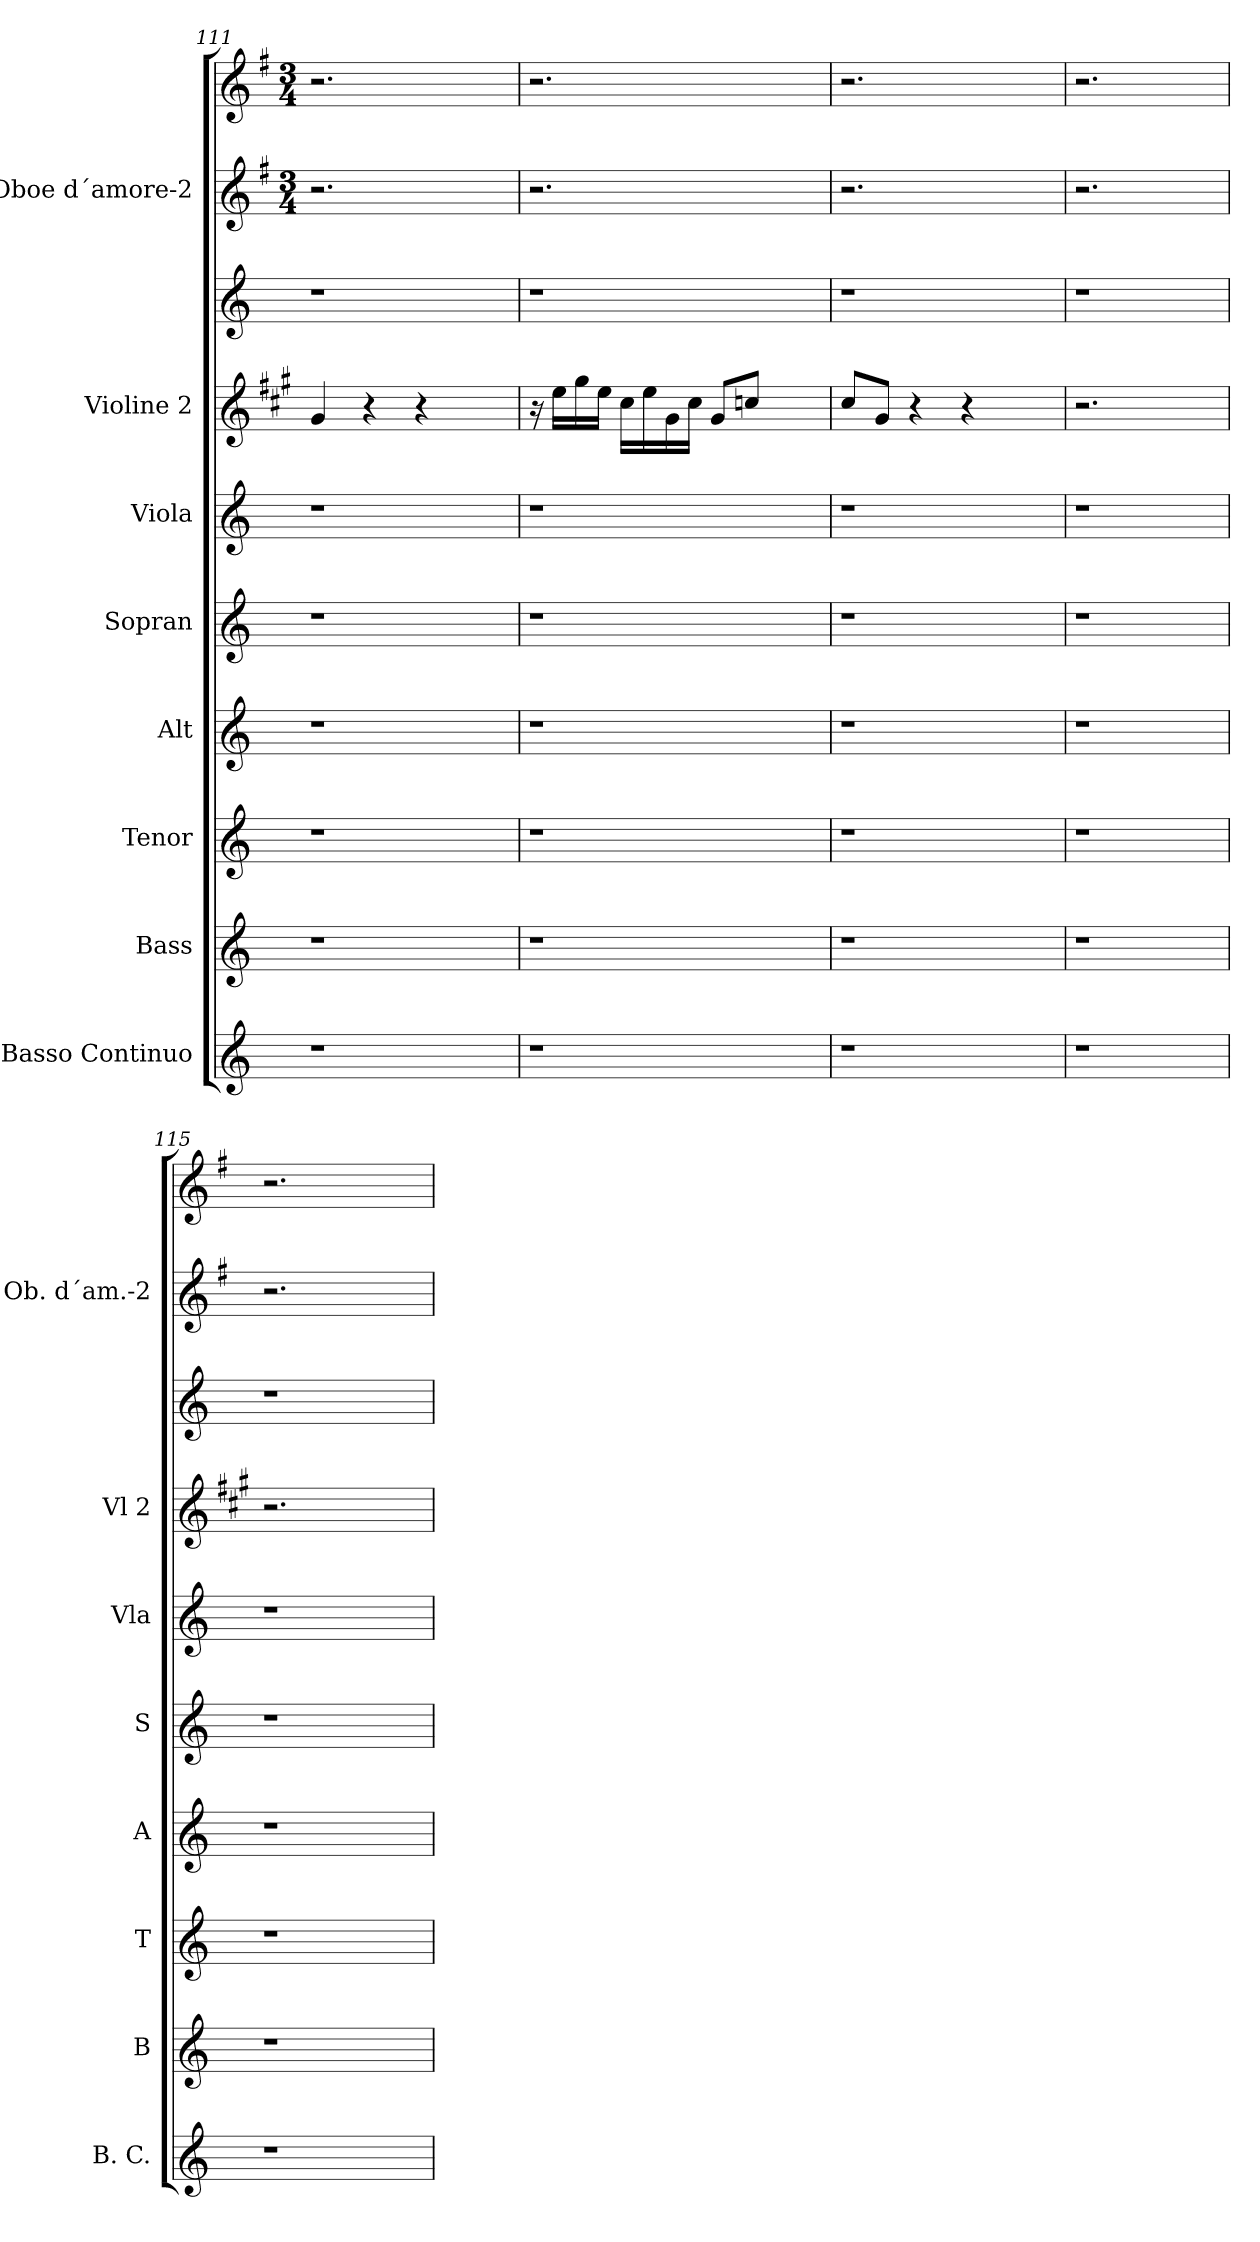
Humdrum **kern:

**kern	**kern	**kern	**kern	**kern	**kern	**kern	**kern	**kern	**kern
*part8	*part7	*part6	*part5	*part4	*part3	*part2	*part2	*part1	*part1
*staff10	*staff9	*staff8	*staff7	*staff6	*staff5	*staff4	*staff3	*staff2	*staff1
*I"Basso Continuo	*I"Bass	*I"Tenor	*I"Alt	*I"Sopran	*I"Viola	*I"Violine 2	*	*I"Oboe d´amore-2	*
*I'B. C.	*I'B	*I'T	*I'A	*I'S	*I'Vla	*I'Vl 2	*	*I'Ob. d´am.-2	*
!!LO:PB:g=z
*clefG2	*clefG2	*clefG2	*clefG2	*clefG2	*clefG2	*clefG2	*clefG2	*clefG2	*clefG2
*	*	*	*	*	*	*	*	*ITrd4c7	*ITrd4c7
*k[]	*k[]	*k[]	*k[]	*k[]	*k[]	*k[f#c#g#]	*	*k[]	*k[]
*	*	*	*	*	*	*	*	*M3/4	*M3/4
=111	=111	=111	=111	=111	=111	=111	=111	=111	=111
1r	1r	1r	1r	1r	1r	4g#/	1r	2.r	2.r
.	.	.	.	.	.	4r	.	.	.
.	.	.	.	.	.	4r	.	.	.
.	.	.	.	.	.	4ryy	.	4ryy	4ryy
=112	=112	=112	=112	=112	=112	=112	=112	=112	=112
1r	1r	1r	1r	1r	1r	16r	1r	2.r	2.r
.	.	.	.	.	.	16ee\LL	.	.	.
.	.	.	.	.	.	16gg#\	.	.	.
.	.	.	.	.	.	16ee\JJ	.	.	.
.	.	.	.	.	.	16cc#\LL	.	.	.
.	.	.	.	.	.	16ee\	.	.	.
.	.	.	.	.	.	16g#\	.	.	.
.	.	.	.	.	.	16cc#\JJ	.	.	.
.	.	.	.	.	.	8g#/L	.	.	.
.	.	.	.	.	.	8ccn/J	.	.	.
.	.	.	.	.	.	4ryy	.	4ryy	4ryy
=113	=113	=113	=113	=113	=113	=113	=113	=113	=113
1r	1r	1r	1r	1r	1r	8cc#/L	1r	2.r	2.r
.	.	.	.	.	.	8g#/J	.	.	.
.	.	.	.	.	.	4r	.	.	.
.	.	.	.	.	.	4r	.	.	.
.	.	.	.	.	.	4ryy	.	4ryy	4ryy
=114	=114	=114	=114	=114	=114	=114	=114	=114	=114
1r	1r	1r	1r	1r	1r	2.r	1r	2.r	2.r
.	.	.	.	.	.	4ryy	.	4ryy	4ryy
=115	=115	=115	=115	=115	=115	=115	=115	=115	=115
1r	1r	1r	1r	1r	1r	2.r	1r	2.r	2.r
.	.	.	.	.	.	4ryy	.	4ryy	4ryy
=	=	=	=	=	=	=	=	=	=
*-	*-	*-	*-	*-	*-	*-	*-	*-	*-
